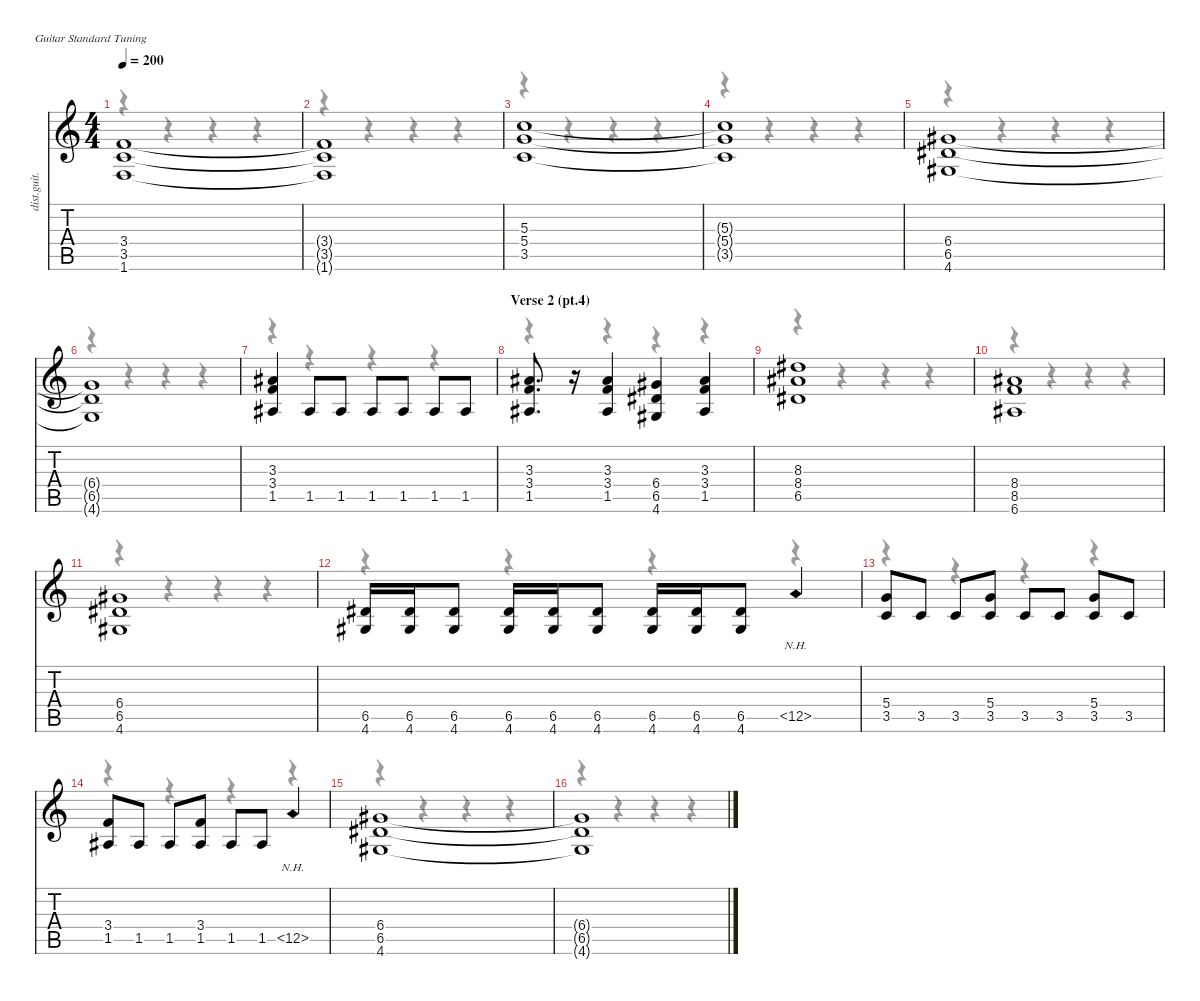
\defaultSystemsLayout 4
\hideDynamics
\bracketExtendMode nobrackets
\otherSystemsTrackNameOrientation horizontal
\track ("Sam Totman (Rythm Guitar)" "dist.guit.") {instrument distortionguitar}
\staff {score tabs}
\tuning (E4 B3 G3 D3 A2 E2)
\voice
\ts (4 4)
\tempo 200
\clef g2
\ks c
(3.4 3.5 1.6).1{dy f} |
(3.4{t} 3.5{t} 1.6{t}).1 |
(5.3 5.4 3.5).1 |
(5.3{t} 5.4{t} 3.5{t}).1 |
(6.4{acc #} 6.5{acc #} 4.6{acc #}).1 |
(6.4{t acc #} 6.5{t acc #} 4.6{t acc #}).1 |
(3.3{acc #} 3.4 1.5{acc #}).4 1.5{acc #}.8 1.5{acc #}.8 1.5{acc #}.8 1.5{acc #}.8 1.5{acc #}.8 1.5{acc #}.8 |
\section ("" "Verse 2 (pt.4)")
(3.3{acc #} 3.4 1.5{acc #}).8{d} r.16 (3.3{acc #} 3.4 1.5{acc #}).4 (6.4{acc #} 6.5{acc #} 4.6{acc #}).4 (3.3{acc #} 3.4 1.5{acc #}).4 |
(8.3{acc #} 8.4{acc #} 6.5{acc #}).1 |
(8.4{acc #} 8.5 6.6{acc #}).1 |
(6.4{acc #} 6.5{acc #} 4.6{acc #}).1 |
(6.5{acc #} 4.6{acc #}).16 (6.5{acc #} 4.6{acc #}).16 (6.5{acc #} 4.6{acc #}).8 (6.5{acc #} 4.6{acc #}).16 (6.5{acc #} 4.6{acc #}).16 (6.5{acc #} 4.6{acc #}).8 (6.5{acc #} 4.6{acc #}).16 (6.5{acc #} 4.6{acc #}).16 (6.5{acc #} 4.6{acc #}).8 6.5{nh acc #}.4 |
(5.4 3.5).8 3.5.8 3.5.8 (5.4 3.5).8 3.5.8 3.5.8 (5.4 3.5).8 3.5.8 |
(3.4 1.5{acc #}).8 1.5{acc #}.8 1.5{acc #}.8 (3.4 1.5{acc #}).8 1.5{acc #}.8 1.5{acc #}.8 1.5{nh acc #}.4 |
(6.4{acc #} 6.5{acc #} 4.6{acc #}).1 |
(6.4{t acc #} 6.5{t acc #} 4.6{t acc #}).1
\voice
\clef g2
\ottava regular
\simile none
\ks c
r.4{dy mf} r.4 r.4 r.4 |
r.4 r.4 r.4 r.4 |
r.4 r.4 r.4 r.4 |
r.4 r.4 r.4 r.4 |
r.4 r.4 r.4 r.4 |
r.4 r.4 r.4 r.4 |
r.4 r.4 r.4 r.4 |
r.4 r.4 r.4 r.4 |
r.4 r.4 r.4 r.4 |
r.4 r.4 r.4 r.4 |
r.4 r.4 r.4 r.4 |
r.4 r.4 r.4 r.4 |
r.4 r.4 r.4 r.4 |
r.4 r.4 r.4 r.4 |
r.4 r.4 r.4 r.4 |
r.4 r.4 r.4 r.4
